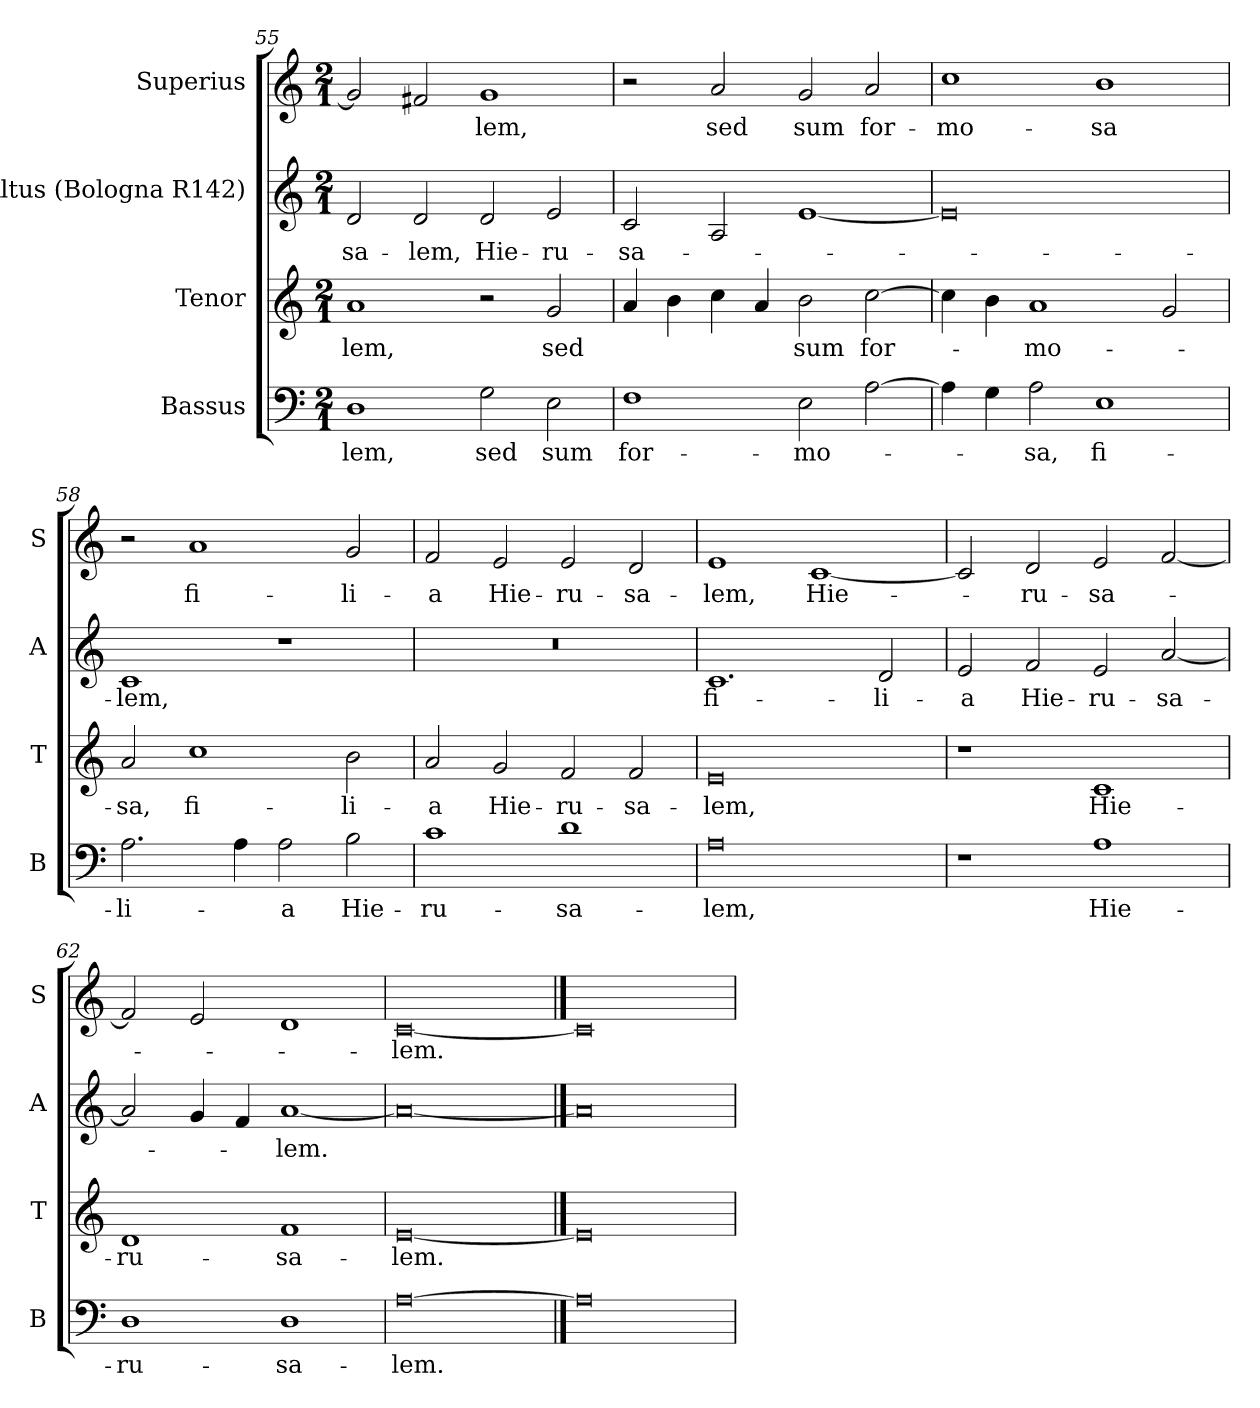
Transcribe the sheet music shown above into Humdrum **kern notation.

**kern	**text	**kern	**text	**kern	**text	**kern	**text
*part4	*part4	*part3	*part3	*part2	*part2	*part1	*part1
*staff4	*staff4	*staff3	*staff3	*staff2	*staff2	*staff1	*staff1
*I"Bassus	*	*I"Tenor	*	*I"Altus (Bologna R142)	*	*I"Superius	*
*I'B	*	*I'T	*	*I'A	*	*I'S	*
*clefF4	*	*clefG2	*	*clefG2	*	*clefG2	*
*k[]	*	*k[]	*	*k[]	*	*k[]	*
*C:	*	*C:	*	*C:	*	*C:	*
*M2/1	*	*M2/1	*	*M2/1	*	*M2/1	*
=55	=55	=55	=55	=55	=55	=55	=55
1D	-lem,	1a	-lem,	2d	-sa-	2g]	.
.	.	.	.	2d	-lem,	2f#X	.
2G	sed	2r	.	2d	Hie-	1g	-lem,
2E	sum	2g	sed	2e	-ru-	.	.
=56	=56	=56	=56	=56	=56	=56	=56
1F	for-	4a	.	2c	-sa-	2r	.
.	.	4b	.	.	.	.	.
.	.	4cc	.	2A	.	2a	sed
.	.	4a	.	.	.	.	.
2E	-mo-	2b	sum	[1e	.	2g	sum
[2A	.	[2cc	for-	.	.	2a	for-
=57	=57	=57	=57	=57	=57	=57	=57
4A]	.	4cc]	.	0e]	.	1cc	-mo-
4G	.	4b	.	.	.	.	.
2A	-sa,	1a	-mo-	.	.	.	.
1E	fi-	.	.	.	.	1b	-sa
.	.	2g	.	.	.	.	.
=58	=58	=58	=58	=58	=58	=58	=58
2.A	-li-	2a	-sa,	1c	-lem,	2r	.
.	.	1cc	fi-	.	.	1a	fi-
4A	.	.	.	.	.	.	.
2A	-a	.	.	1r	.	.	.
2B	Hie-	2b	-li-	.	.	2g	-li-
=59	=59	=59	=59	=59	=59	=59	=59
1c	-ru-	2a	-a	0r	.	2f	-a
.	.	2g	Hie-	.	.	2e	Hie-
1d	-sa-	2f	-ru-	.	.	2e	-ru-
.	.	2f	-sa-	.	.	2d	-sa-
=60	=60	=60	=60	=60	=60	=60	=60
0A	-lem,	0e	-lem,	1.c	fi-	1e	-lem,
.	.	.	.	.	.	[1c	Hie-
.	.	.	.	2d	-li-	.	.
=61	=61	=61	=61	=61	=61	=61	=61
1r	.	1r	.	2e	-a	2c]	.
.	.	.	.	2f	Hie-	2d	-ru-
1A	Hie-	1c	Hie-	2e	-ru-	2e	-sa-
.	.	.	.	[2a	-sa-	[2f	.
=62	=62	=62	=62	=62	=62	=62	=62
1D	-ru-	1d	-ru-	2a]	.	2f]	.
.	.	.	.	4g	.	2e	.
.	.	.	.	4f	.	.	.
1D	-sa-	1f	-sa-	[1a	-lem.	1d	.
=63	=63	=63	=63	=63	=63	=63	=63
[0A	-lem.	[0e	-lem.	0a_	.	[0c	-lem.
==64	==64	==64	==64	==64	==64	==64	==64
0A]	.	0e]	.	0a]	.	0c]	.
=	=	=	=	=	=	=	=
*-	*-	*-	*-	*-	*-	*-	*-
